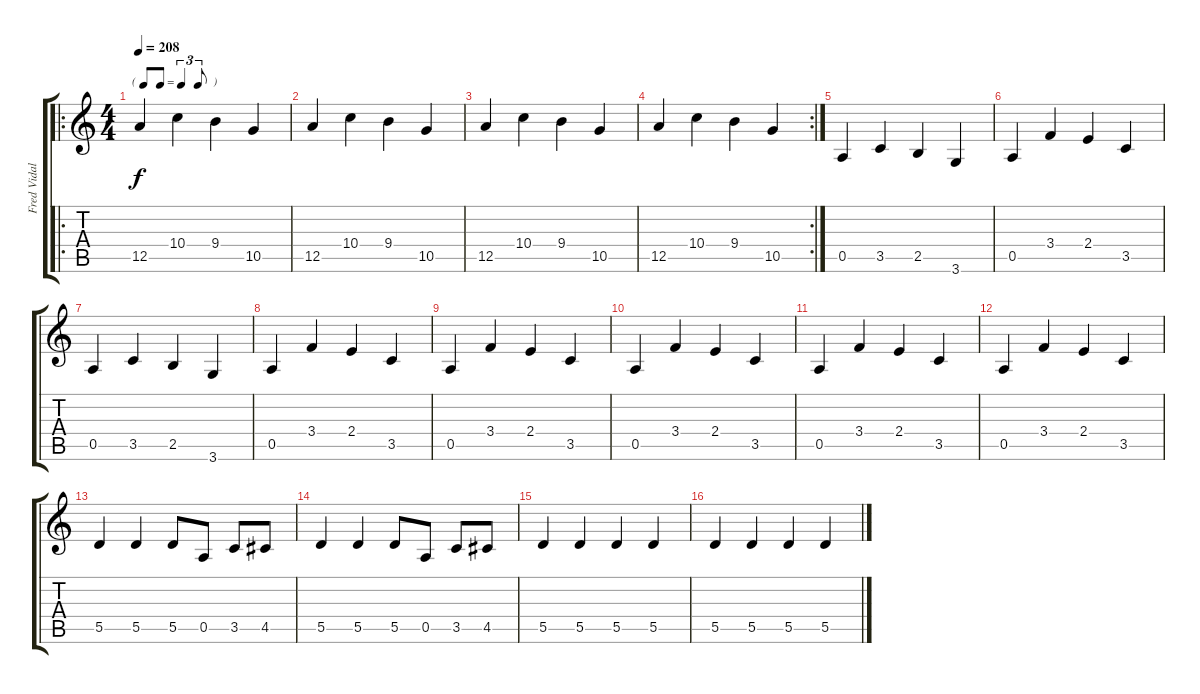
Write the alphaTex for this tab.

\track ("Fred Vidalenc" "Fred Vidal") {instrument electricbasspick}
\staff {score tabs}
\tuning (E4 B3 G3 D3 A2 E2) {hide}
\ro
\ts (4 4)
\tf triplet8th
\tempo 208
\clef g2
\ks c
12.5.4{dy f} 10.4.4 9.4.4 10.5.4 |
12.5.4 10.4.4 9.4.4 10.5.4 |
12.5.4 10.4.4 9.4.4 10.5.4 |
\rc 2
12.5.4 10.4.4 9.4.4 10.5.4 |
0.5.4 3.5.4 2.5.4 3.6.4 |
0.5.4 3.4.4 2.4.4 3.5.4 |
0.5.4 3.5.4 2.5.4 3.6.4 |
0.5.4 3.4.4 2.4.4 3.5.4 |
0.5.4 3.4.4 2.4.4 3.5.4 |
0.5.4 3.4.4 2.4.4 3.5.4 |
0.5.4 3.4.4 2.4.4 3.5.4 |
0.5.4 3.4.4 2.4.4 3.5.4 |
5.5.4 5.5.4 5.5.8 0.5.8 3.5.8 4.5.8 |
5.5.4 5.5.4 5.5.8 0.5.8 3.5.8 4.5.8 |
5.5.4 5.5.4 5.5.4 5.5.4 |
5.5.4 5.5.4 5.5.4 5.5.4
